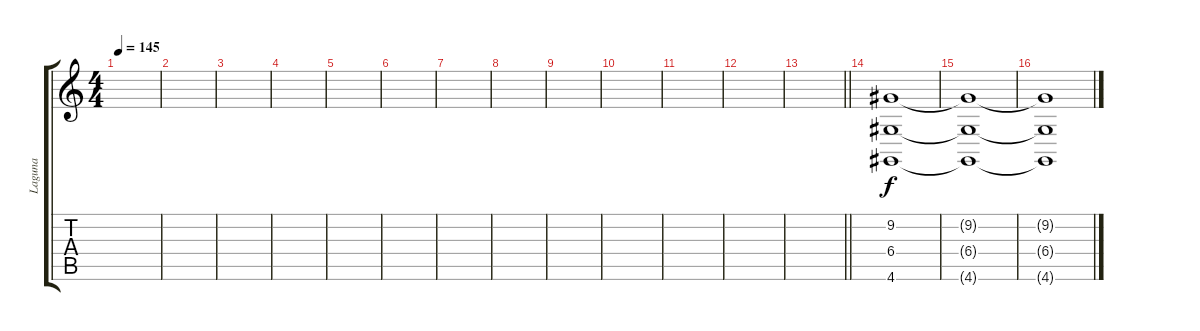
\track ("Laguna" "Laguna") {instrument stringensemble1}
\staff {score tabs}
\tuning (E4 B3 G3 D3 A2 E2) {hide}
\ts (4 4)
\tempo 145
\clef g2
\ks c
|
|
|
|
|
|
|
|
|
|
|
|
\barLineRight lightlight
|
(9.2 6.4 4.6).1 |
(9.2{t} 6.4{t} 4.6{t}).1 |
(9.2{t} 6.4{t} 4.6{t}).1
